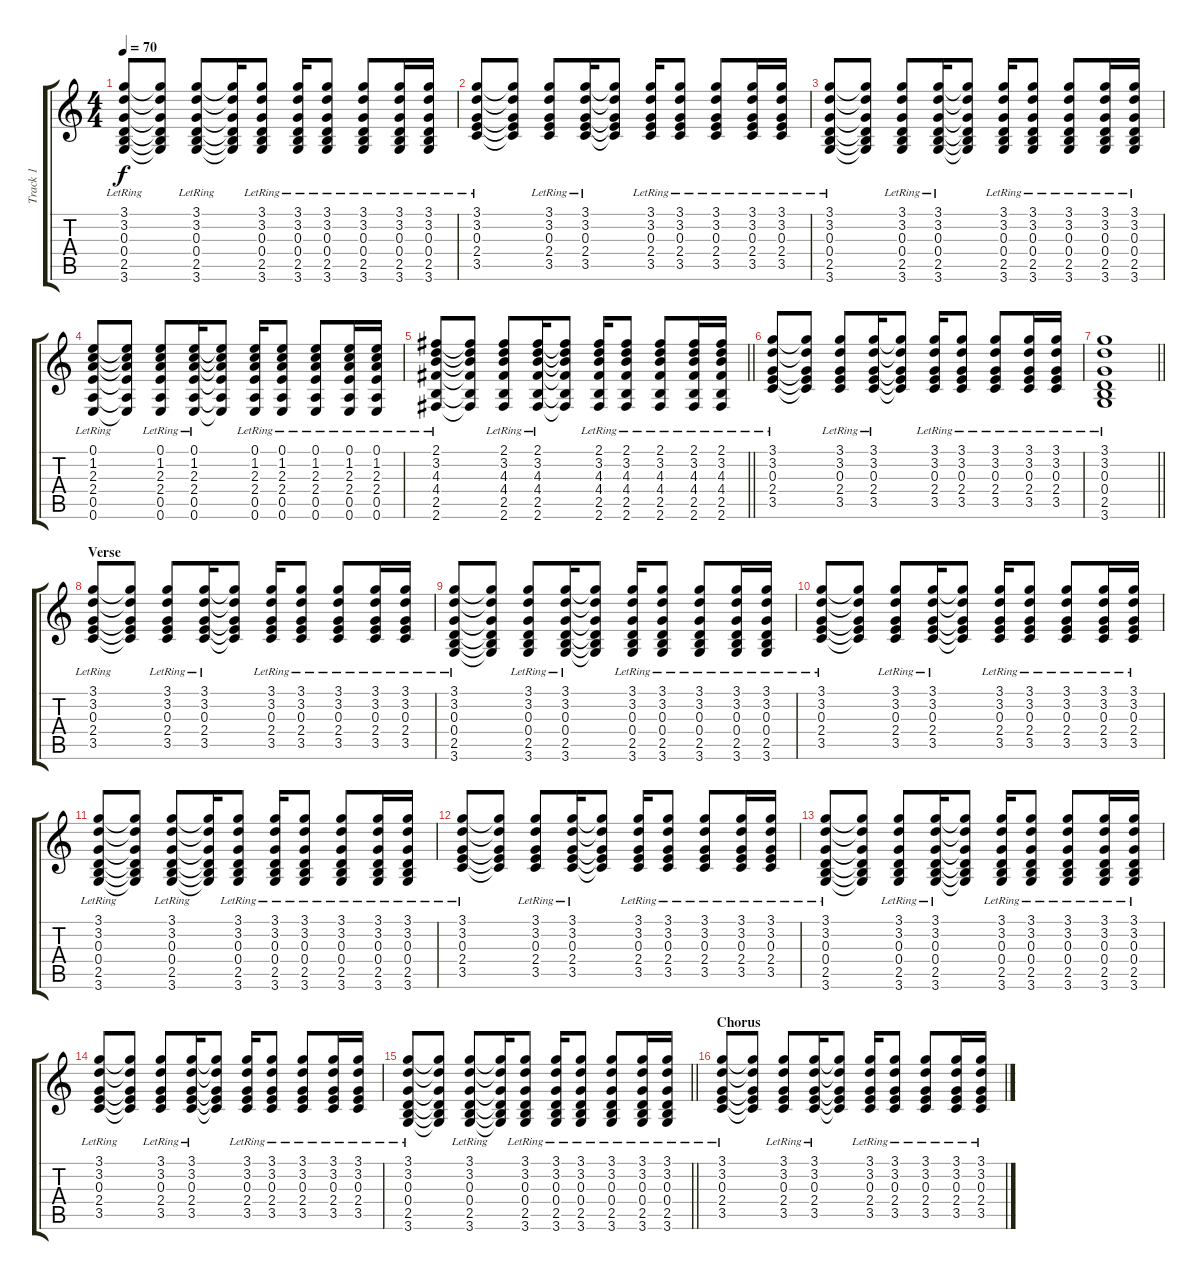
\track ("Track 1" "Track 1") {instrument electricguitarclean}
\staff {score tabs}
\tuning (E4 B3 G3 D3 A2 E2) {hide}
\ts (4 4)
\tempo 70
\clef g2
\ks c
(3.1{lr} 3.2{lr} 0.3{lr} 0.4{lr} 2.5{lr} 3.6{lr}).8{dy f} (3.1{t} 3.2{t} 0.3{t} 0.4{t} 2.5{t} 3.6{t}).8 (3.1{lr} 3.2{lr} 0.3{lr} 0.4{lr} 2.5{lr} 3.6{lr}).8 (3.1{t} 3.2{t} 0.3{t} 0.4{t} 2.5{t} 3.6{t}).16 (3.1{lr} 3.2{lr} 0.3{lr} 0.4{lr} 2.5{lr} 3.6{lr}).8 (3.1{lr} 3.2{lr} 0.3{lr} 0.4{lr} 2.5{lr} 3.6{lr}).16 (3.1{lr} 3.2{lr} 0.3{lr} 0.4{lr} 2.5{lr} 3.6{lr}).8 (3.1{lr} 3.2{lr} 0.3{lr} 0.4{lr} 2.5{lr} 3.6{lr}).8 (3.1{lr} 3.2{lr} 0.3{lr} 0.4{lr} 2.5{lr} 3.6{lr}).16 (3.1{lr} 3.2{lr} 0.3{lr} 0.4{lr} 2.5{lr} 3.6{lr}).16 |
(3.1{lr} 3.2{lr} 0.3{lr} 2.4{lr} 3.5{lr}).8 (3.1{t} 3.2{t} 0.3{t} 2.4{t} 3.5{t}).8 (3.1{lr} 3.2{lr} 0.3{lr} 2.4{lr} 3.5{lr}).8 (3.1{lr} 3.2{lr} 0.3{lr} 2.4{lr} 3.5{lr}).16 (3.1{t} 3.2{t} 0.3{t} 2.4{t} 3.5{t}).8 (3.1{lr} 3.2{lr} 0.3{lr} 2.4{lr} 3.5{lr}).16 (3.1{lr} 3.2{lr} 0.3{lr} 2.4{lr} 3.5{lr}).8 (3.1{lr} 3.2{lr} 0.3{lr} 2.4{lr} 3.5{lr}).8 (3.1{lr} 3.2{lr} 0.3{lr} 2.4{lr} 3.5{lr}).16 (3.1{lr} 3.2{lr} 0.3{lr} 2.4{lr} 3.5{lr}).16 |
(3.1{lr} 3.2{lr} 0.3{lr} 0.4{lr} 2.5{lr} 3.6{lr}).8 (3.1{t} 3.2{t} 0.3{t} 0.4{t} 2.5{t} 3.6{t}).8 (3.1{lr} 3.2{lr} 0.3{lr} 0.4{lr} 2.5{lr} 3.6{lr}).8 (3.1{lr} 3.2{lr} 0.3{lr} 0.4{lr} 2.5{lr} 3.6{lr}).16 (3.1{t} 3.2{t} 0.3{t} 0.4{t} 2.5{t} 3.6{t}).8 (3.1{lr} 3.2{lr} 0.3{lr} 0.4{lr} 2.5{lr} 3.6{lr}).16 (3.1{lr} 3.2{lr} 0.3{lr} 0.4{lr} 2.5{lr} 3.6{lr}).8 (3.1{lr} 3.2{lr} 0.3{lr} 0.4{lr} 2.5{lr} 3.6{lr}).8 (3.1{lr} 3.2{lr} 0.3{lr} 0.4{lr} 2.5{lr} 3.6{lr}).16 (3.1{lr} 3.2{lr} 0.3{lr} 0.4{lr} 2.5{lr} 3.6{lr}).16 |
(0.1{lr} 1.2{lr} 2.3{lr} 2.4{lr} 0.5{lr} 0.6{lr}).8 (0.1{t} 1.2{t} 2.3{t} 2.4{t} 0.5{t} 0.6{t}).8 (0.1{lr} 1.2{lr} 2.3{lr} 2.4{lr} 0.5{lr} 0.6{lr}).8 (0.1{lr} 1.2{lr} 2.3{lr} 2.4{lr} 0.5{lr} 0.6{lr}).16 (0.1{t} 1.2{t} 2.3{t} 2.4{t} 0.5{t} 0.6{t}).8 (0.1{lr} 1.2{lr} 2.3{lr} 2.4{lr} 0.5{lr} 0.6{lr}).16 (0.1{lr} 1.2{lr} 2.3{lr} 2.4{lr} 0.5{lr} 0.6{lr}).8 (0.1{lr} 1.2{lr} 2.3{lr} 2.4{lr} 0.5{lr} 0.6{lr}).8 (0.1{lr} 1.2{lr} 2.3{lr} 2.4{lr} 0.5{lr} 0.6{lr}).16 (0.1{lr} 1.2{lr} 2.3{lr} 2.4{lr} 0.5{lr} 0.6{lr}).16 |
\barLineRight lightlight
(2.1{lr} 3.2{lr} 4.3{lr} 4.4{lr} 2.5{lr} 2.6{lr}).8 (2.1{t} 3.2{t} 4.3{t} 4.4{t} 2.5{t} 2.6{t}).8 (2.1{lr} 3.2{lr} 4.3{lr} 4.4{lr} 2.5{lr} 2.6{lr}).8 (2.1{lr} 3.2{lr} 4.3{lr} 4.4{lr} 2.5{lr} 2.6{lr}).16 (2.1{t} 3.2{t} 4.3{t} 4.4{t} 2.5{t} 2.6{t}).8 (2.1{lr} 3.2{lr} 4.3{lr} 4.4{lr} 2.5{lr} 2.6{lr}).16 (2.1{lr} 3.2{lr} 4.3{lr} 4.4{lr} 2.5{lr} 2.6{lr}).8 (2.1{lr} 3.2{lr} 4.3{lr} 4.4{lr} 2.5{lr} 2.6{lr}).8 (2.1{lr} 3.2{lr} 4.3{lr} 4.4{lr} 2.5{lr} 2.6{lr}).16 (2.1{lr} 3.2{lr} 4.3{lr} 4.4{lr} 2.5{lr} 2.6{lr}).16 |
(3.1{lr} 3.2{lr} 0.3{lr} 2.4{lr} 3.5{lr}).8 (3.1{t} 3.2{t} 0.3{t} 2.4{t} 3.5{t}).8 (3.1{lr} 3.2{lr} 0.3{lr} 2.4{lr} 3.5{lr}).8 (3.1{lr} 3.2{lr} 0.3{lr} 2.4{lr} 3.5{lr}).16 (3.1{t} 3.2{t} 0.3{t} 2.4{t} 3.5{t}).8 (3.1{lr} 3.2{lr} 0.3{lr} 2.4{lr} 3.5{lr}).16 (3.1{lr} 3.2{lr} 0.3{lr} 2.4{lr} 3.5{lr}).8 (3.1{lr} 3.2{lr} 0.3{lr} 2.4{lr} 3.5{lr}).8 (3.1{lr} 3.2{lr} 0.3{lr} 2.4{lr} 3.5{lr}).16 (3.1{lr} 3.2{lr} 0.3{lr} 2.4{lr} 3.5{lr}).16 |
\barLineRight lightlight
(3.1{lr} 3.2{lr} 0.3{lr} 0.4{lr} 2.5{lr} 3.6{lr}).1 |
\section ("" "Verse")
(3.1{lr} 3.2{lr} 0.3{lr} 2.4{lr} 3.5{lr}).8 (3.1{t} 3.2{t} 0.3{t} 2.4{t} 3.5{t}).8 (3.1{lr} 3.2{lr} 0.3{lr} 2.4{lr} 3.5{lr}).8 (3.1{lr} 3.2{lr} 0.3{lr} 2.4{lr} 3.5{lr}).16 (3.1{t} 3.2{t} 0.3{t} 2.4{t} 3.5{t}).8 (3.1{lr} 3.2{lr} 0.3{lr} 2.4{lr} 3.5{lr}).16 (3.1{lr} 3.2{lr} 0.3{lr} 2.4{lr} 3.5{lr}).8 (3.1{lr} 3.2{lr} 0.3{lr} 2.4{lr} 3.5{lr}).8 (3.1{lr} 3.2{lr} 0.3{lr} 2.4{lr} 3.5{lr}).16 (3.1{lr} 3.2{lr} 0.3{lr} 2.4{lr} 3.5{lr}).16 |
(3.1{lr} 3.2{lr} 0.3{lr} 0.4{lr} 2.5{lr} 3.6{lr}).8 (3.1{t} 3.2{t} 0.3{t} 0.4{t} 2.5{t} 3.6{t}).8 (3.1{lr} 3.2{lr} 0.3{lr} 0.4{lr} 2.5{lr} 3.6{lr}).8 (3.1{lr} 3.2{lr} 0.3{lr} 0.4{lr} 2.5{lr} 3.6{lr}).16 (3.1{t} 3.2{t} 0.3{t} 0.4{t} 2.5{t} 3.6{t}).8 (3.1{lr} 3.2{lr} 0.3{lr} 0.4{lr} 2.5{lr} 3.6{lr}).16 (3.1{lr} 3.2{lr} 0.3{lr} 0.4{lr} 2.5{lr} 3.6{lr}).8 (3.1{lr} 3.2{lr} 0.3{lr} 0.4{lr} 2.5{lr} 3.6{lr}).8 (3.1{lr} 3.2{lr} 0.3{lr} 0.4{lr} 2.5{lr} 3.6{lr}).16 (3.1{lr} 3.2{lr} 0.3{lr} 0.4{lr} 2.5{lr} 3.6{lr}).16 |
(3.1{lr} 3.2{lr} 0.3{lr} 2.4{lr} 3.5{lr}).8 (3.1{t} 3.2{t} 0.3{t} 2.4{t} 3.5{t}).8 (3.1{lr} 3.2{lr} 0.3{lr} 2.4{lr} 3.5{lr}).8 (3.1{lr} 3.2{lr} 0.3{lr} 2.4{lr} 3.5{lr}).16 (3.1{t} 3.2{t} 0.3{t} 2.4{t} 3.5{t}).8 (3.1{lr} 3.2{lr} 0.3{lr} 2.4{lr} 3.5{lr}).16 (3.1{lr} 3.2{lr} 0.3{lr} 2.4{lr} 3.5{lr}).8 (3.1{lr} 3.2{lr} 0.3{lr} 2.4{lr} 3.5{lr}).8 (3.1{lr} 3.2{lr} 0.3{lr} 2.4{lr} 3.5{lr}).16 (3.1{lr} 3.2{lr} 0.3{lr} 2.4{lr} 3.5{lr}).16 |
(3.1{lr} 3.2{lr} 0.3{lr} 0.4{lr} 2.5{lr} 3.6{lr}).8 (3.1{t} 3.2{t} 0.3{t} 0.4{t} 2.5{t} 3.6{t}).8 (3.1{lr} 3.2{lr} 0.3{lr} 0.4{lr} 2.5{lr} 3.6{lr}).8 (3.1{t} 3.2{t} 0.3{t} 0.4{t} 2.5{t} 3.6{t}).16 (3.1{lr} 3.2{lr} 0.3{lr} 0.4{lr} 2.5{lr} 3.6{lr}).8 (3.1{lr} 3.2{lr} 0.3{lr} 0.4{lr} 2.5{lr} 3.6{lr}).16 (3.1{lr} 3.2{lr} 0.3{lr} 0.4{lr} 2.5{lr} 3.6{lr}).8 (3.1{lr} 3.2{lr} 0.3{lr} 0.4{lr} 2.5{lr} 3.6{lr}).8 (3.1{lr} 3.2{lr} 0.3{lr} 0.4{lr} 2.5{lr} 3.6{lr}).16 (3.1{lr} 3.2{lr} 0.3{lr} 0.4{lr} 2.5{lr} 3.6{lr}).16 |
(3.1{lr} 3.2{lr} 0.3{lr} 2.4{lr} 3.5{lr}).8 (3.1{t} 3.2{t} 0.3{t} 2.4{t} 3.5{t}).8 (3.1{lr} 3.2{lr} 0.3{lr} 2.4{lr} 3.5{lr}).8 (3.1{lr} 3.2{lr} 0.3{lr} 2.4{lr} 3.5{lr}).16 (3.1{t} 3.2{t} 0.3{t} 2.4{t} 3.5{t}).8 (3.1{lr} 3.2{lr} 0.3{lr} 2.4{lr} 3.5{lr}).16 (3.1{lr} 3.2{lr} 0.3{lr} 2.4{lr} 3.5{lr}).8 (3.1{lr} 3.2{lr} 0.3{lr} 2.4{lr} 3.5{lr}).8 (3.1{lr} 3.2{lr} 0.3{lr} 2.4{lr} 3.5{lr}).16 (3.1{lr} 3.2{lr} 0.3{lr} 2.4{lr} 3.5{lr}).16 |
(3.1{lr} 3.2{lr} 0.3{lr} 0.4{lr} 2.5{lr} 3.6{lr}).8 (3.1{t} 3.2{t} 0.3{t} 0.4{t} 2.5{t} 3.6{t}).8 (3.1{lr} 3.2{lr} 0.3{lr} 0.4{lr} 2.5{lr} 3.6{lr}).8 (3.1{lr} 3.2{lr} 0.3{lr} 0.4{lr} 2.5{lr} 3.6{lr}).16 (3.1{t} 3.2{t} 0.3{t} 0.4{t} 2.5{t} 3.6{t}).8 (3.1{lr} 3.2{lr} 0.3{lr} 0.4{lr} 2.5{lr} 3.6{lr}).16 (3.1{lr} 3.2{lr} 0.3{lr} 0.4{lr} 2.5{lr} 3.6{lr}).8 (3.1{lr} 3.2{lr} 0.3{lr} 0.4{lr} 2.5{lr} 3.6{lr}).8 (3.1{lr} 3.2{lr} 0.3{lr} 0.4{lr} 2.5{lr} 3.6{lr}).16 (3.1{lr} 3.2{lr} 0.3{lr} 0.4{lr} 2.5{lr} 3.6{lr}).16 |
(3.1{lr} 3.2{lr} 0.3{lr} 2.4{lr} 3.5{lr}).8 (3.1{t} 3.2{t} 0.3{t} 2.4{t} 3.5{t}).8 (3.1{lr} 3.2{lr} 0.3{lr} 2.4{lr} 3.5{lr}).8 (3.1{lr} 3.2{lr} 0.3{lr} 2.4{lr} 3.5{lr}).16 (3.1{t} 3.2{t} 0.3{t} 2.4{t} 3.5{t}).8 (3.1{lr} 3.2{lr} 0.3{lr} 2.4{lr} 3.5{lr}).16 (3.1{lr} 3.2{lr} 0.3{lr} 2.4{lr} 3.5{lr}).8 (3.1{lr} 3.2{lr} 0.3{lr} 2.4{lr} 3.5{lr}).8 (3.1{lr} 3.2{lr} 0.3{lr} 2.4{lr} 3.5{lr}).16 (3.1{lr} 3.2{lr} 0.3{lr} 2.4{lr} 3.5{lr}).16 |
\barLineRight lightlight
(3.1{lr} 3.2{lr} 0.3{lr} 0.4{lr} 2.5{lr} 3.6{lr}).8 (3.1{t} 3.2{t} 0.3{t} 0.4{t} 2.5{t} 3.6{t}).8 (3.1{lr} 3.2{lr} 0.3{lr} 0.4{lr} 2.5{lr} 3.6{lr}).8 (3.1{t} 3.2{t} 0.3{t} 0.4{t} 2.5{t} 3.6{t}).16 (3.1{lr} 3.2{lr} 0.3{lr} 0.4{lr} 2.5{lr} 3.6{lr}).8 (3.1{lr} 3.2{lr} 0.3{lr} 0.4{lr} 2.5{lr} 3.6{lr}).16 (3.1{lr} 3.2{lr} 0.3{lr} 0.4{lr} 2.5{lr} 3.6{lr}).8 (3.1{lr} 3.2{lr} 0.3{lr} 0.4{lr} 2.5{lr} 3.6{lr}).8 (3.1{lr} 3.2{lr} 0.3{lr} 0.4{lr} 2.5{lr} 3.6{lr}).16 (3.1{lr} 3.2{lr} 0.3{lr} 0.4{lr} 2.5{lr} 3.6{lr}).16 |
\section ("" "Chorus")
(3.1{lr} 3.2{lr} 0.3{lr} 2.4{lr} 3.5{lr}).8 (3.1{t} 3.2{t} 0.3{t} 2.4{t} 3.5{t}).8 (3.1{lr} 3.2{lr} 0.3{lr} 2.4{lr} 3.5{lr}).8 (3.1{lr} 3.2{lr} 0.3{lr} 2.4{lr} 3.5{lr}).16 (3.1{t} 3.2{t} 0.3{t} 2.4{t} 3.5{t}).8 (3.1{lr} 3.2{lr} 0.3{lr} 2.4{lr} 3.5{lr}).16 (3.1{lr} 3.2{lr} 0.3{lr} 2.4{lr} 3.5{lr}).8 (3.1{lr} 3.2{lr} 0.3{lr} 2.4{lr} 3.5{lr}).8 (3.1{lr} 3.2{lr} 0.3{lr} 2.4{lr} 3.5{lr}).16 (3.1{lr} 3.2{lr} 0.3{lr} 2.4{lr} 3.5{lr}).16
